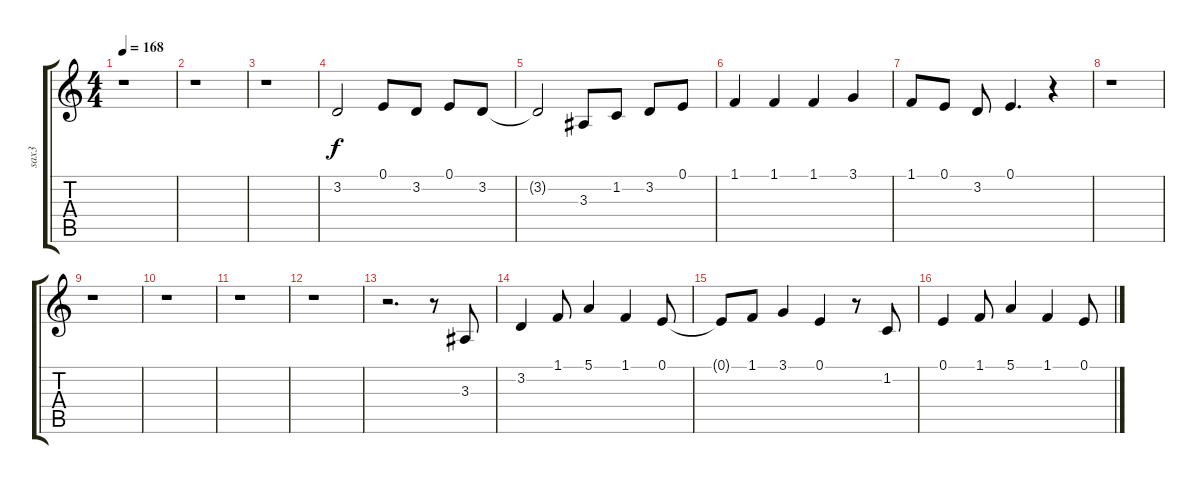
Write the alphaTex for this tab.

\track ("sax3" "sax3") {instrument tenorsax}
\staff {score tabs}
\tuning (E4 B3 G3 D3 A2 E2) {hide}
\ts (4 4)
\tempo 168
\clef g2
\ks c
r.1{dy f} |
r.1 |
r.1 |
3.2.2 0.1.8 3.2.8 0.1.8 3.2.8 |
3.2{t}.2 3.3.8 1.2.8 3.2.8 0.1.8 |
1.1.4 1.1.4 1.1.4 3.1.4 |
1.1.8 0.1.8 3.2.8 0.1.4{d} r.4 |
r.1 |
r.1 |
r.1 |
r.1 |
r.1 |
r.2{d} r.8 3.3.8 |
3.2.4 1.1.8 5.1.4 1.1.4 0.1.8 |
0.1{t}.8 1.1.8 3.1.4 0.1.4 r.8 1.2.8 |
0.1.4 1.1.8 5.1.4 1.1.4 0.1.8
